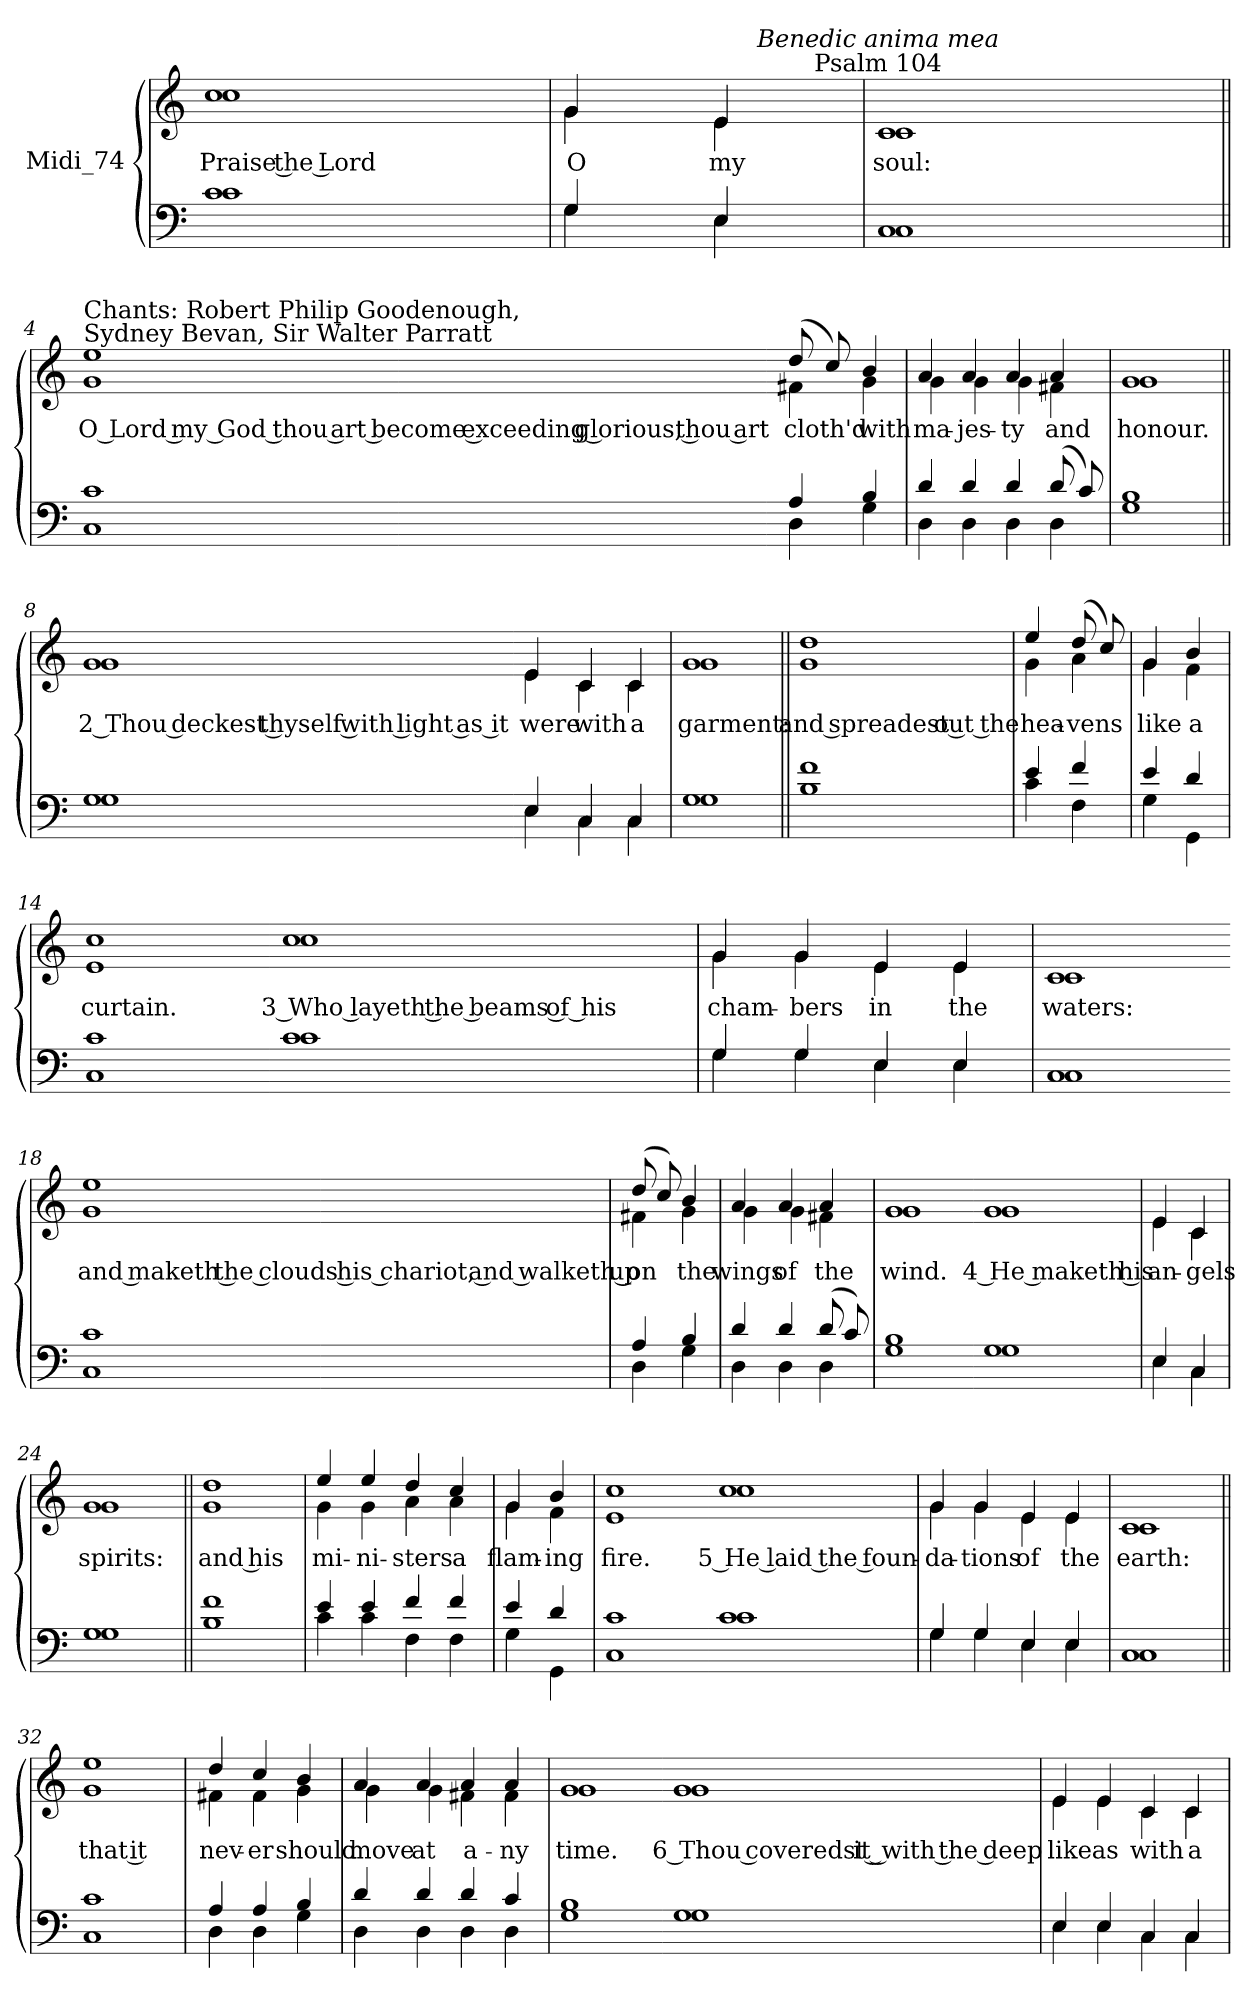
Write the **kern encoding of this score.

**kern	**kern	**text
*part2	*part1	*part1
*staff2	*staff1	*staff1
*I"Midi_74	*I"Midi_74	*
*clefF4	*clefG2	*
*k[]	*k[]	*
*C:	*C:	*
=1	=1	=1
*^	*	*
!	!	!	!LO:LY:b
*	*	*^	*
1c	1c	1cc	1cc	Praise the Lord
=2	=2	=2	=2	=2
!	!	!	!	!LO:LY:b
4G	4G	4g	4g	O
!	!	!	!	!LO:LY:b
4E	4E	4e	4e	my
=3	=3	=3	=3	=3
!	!	!LO:TX:a:cj:t=Psalm 104	!	!
!	!	!LO:TX:a:i:cj:t=Benedic anima mea	!	!
!	!	!	!	!LO:LY:b
1C	1C	1c	1c	soul:
=4||	=4||	=4||	=4||	=4||
!	!	!LO:TX:a:t=Chants&colon; Robert Philip Goodenough,\nSydney Bevan, Sir Walter Parratt	!	!
!	!	!	!	!LO:LY:b
1c	1C	1ee	1g	O Lord my God thou art become exceeding glorious, thou art
!!LO:LB:g=z	!!
=5-	=5-	=5-	=5-	=5-
!	!	!	!	!LO:LY:b
4A	4D	(>8dd	4f#X	cloth'd
.	.	8cc)	.	.
!	!	!	!	!LO:LY:b
4B	4G	4b	4g	with
=6	=6	=6	=6	=6
!	!	!	!	!LO:LY:b
4d	4D	4a	4g	ma-
!	!	!	!	!LO:LY:b
4d	4D	4a	4g	-jes-
!	!	!	!	!LO:LY:b
4d	4D	4a	4g	-ty
!	!	!	!	!LO:LY:b
(>8d	4D	4a	4f#X	and
8c)	.	.	.	.
=7	=7	=7	=7	=7
!	!	!	!	!LO:LY:b
1B	1G	1g	1g	honour.
=8||	=8||	=8||	=8||	=8||
!	!	!	!	!LO:LY:b
1G	1G	1g	1g	2 Thou deckest thyself with light as it
!!LO:LB:g=z	!!
=9-	=9-	=9-	=9-	=9-
!	!	!	!	!LO:LY:b
4E	4E	4e	4e	were
!	!	!	!	!LO:LY:b
4C	4C	4c	4c	with
!	!	!	!	!LO:LY:b
4C	4C	4c	4c	a
=10	=10	=10	=10	=10
!	!	!	!	!LO:LY:b
1G	1G	1g	1g	garment:
=11||	=11||	=11||	=11||	=11||
!	!	!	!	!LO:LY:b
1f	1B	1dd	1g	and spreadest out the
=12	=12	=12	=12	=12
!	!	!	!	!LO:LY:b
4e	4c	4ee	4g	hea-
!	!	!	!	!LO:LY:b
4f	4F	(>8dd	4a\	-vens
.	.	8cc)	.	.
=13	=13	=13	=13	=13
!	!	!	!	!LO:LY:b
4e	4G	4g	4g	like
!	!	!	!	!LO:LY:b
4d	4GG	4b	4f	a
=14	=14	=14	=14	=14
!	!	!	!	!LO:LY:b
1c	1C	1cc	1e	curtain.
!!LO:LB:g=z	!!
=15-	=15-	=15-	=15-	=15-
!	!	!	!	!LO:LY:b
1c	1c	1cc	1cc	3 Who layeth the beams of his
=16	=16	=16	=16	=16
!	!	!	!	!LO:LY:b
4G	4G	4g	4g	cham-
!	!	!	!	!LO:LY:b
4G	4G	4g	4g	-bers
!	!	!	!	!LO:LY:b
4E	4E	4e	4e	in
!	!	!	!	!LO:LY:b
4E	4E	4e	4e	the
=17	=17	=17	=17	=17
!	!	!	!	!LO:LY:b
1C	1C	1c	1c	waters:
!!LO:LB:g=z	!!
=18-	=18-	=18-	=18-	=18-
!	!	!	!	!LO:LY:b
1c	1C	1ee	1g	and maketh the clouds his chariot, and walketh up-
=19	=19	=19	=19	=19
!	!	!	!	!LO:LY:b
4A	4D	(>8dd	4f#X	-on
.	.	8cc)	.	.
!	!	!	!	!LO:LY:b
4B	4G	4b	4g	the
=20	=20	=20	=20	=20
!	!	!	!	!LO:LY:b
4d	4D	4a	4g	wings
!	!	!	!	!LO:LY:b
4d	4D	4a	4g	of
!	!	!	!	!LO:LY:b
(>8d	4D	4a	4f#X	the
8c)	.	.	.	.
=21	=21	=21	=21	=21
!	!	!	!	!LO:LY:b
1B	1G	1g	1g	wind.
!!LO:LB:g=z	!!
=22-	=22-	=22-	=22-	=22-
!	!	!	!	!LO:LY:b
1G	1G	1g	1g	4 He maketh his
=23	=23	=23	=23	=23
!	!	!	!	!LO:LY:b
4E	4E	4e	4e	an-
!	!	!	!	!LO:LY:b
4C	4C	4c	4c	-gels
=24	=24	=24	=24	=24
!	!	!	!	!LO:LY:b
1G	1G	1g	1g	spirits:
=25||	=25||	=25||	=25||	=25||
!	!	!	!	!LO:LY:b
1f	1B	1dd	1g	and his
=26	=26	=26	=26	=26
!	!	!	!	!LO:LY:b
4e	4c	4ee	4g	mi-
!	!	!	!	!LO:LY:b
4e	4c	4ee	4g	-ni-
!	!	!	!	!LO:LY:b
4f	4F	4dd	4a	-sters
!	!	!	!	!LO:LY:b
4f	4F	4cc	4a	a
=27	=27	=27	=27	=27
!	!	!	!	!LO:LY:b
4e	4G	4g	4g	flam-
!	!	!	!	!LO:LY:b
4d	4GG	4b	4f	-ing
=28	=28	=28	=28	=28
!	!	!	!	!LO:LY:b
1c	1C	1cc	1e	fire.
!!LO:LB:g=z	!!
=29-	=29-	=29-	=29-	=29-
!	!	!	!	!LO:LY:b
1c	1c	1cc	1cc	5 He laid the foun-
=30	=30	=30	=30	=30
!	!	!	!	!LO:LY:b
4G	4G	4g	4g	-da-
!	!	!	!	!LO:LY:b
4G	4G	4g	4g	-tions
!	!	!	!	!LO:LY:b
4E	4E	4e	4e	of
!	!	!	!	!LO:LY:b
4E	4E	4e	4e	the
=31	=31	=31	=31	=31
!	!	!	!	!LO:LY:b
1C	1C	1c	1c	earth:
=32||	=32||	=32||	=32||	=32||
!	!	!	!	!LO:LY:b
1c	1C	1ee	1g	that it
=33	=33	=33	=33	=33
!	!	!	!	!LO:LY:b
4A	4D	4dd	4f#X	nev-
!	!	!	!	!LO:LY:b
4A	4D	4cc	4f#	-er
!	!	!	!	!LO:LY:b
4B	4G	4b	4g	should
=34	=34	=34	=34	=34
!	!	!	!	!LO:LY:b
4d	4D	4a	4g	move
!	!	!	!	!LO:LY:b
4d	4D	4a	4g	at
!	!	!	!	!LO:LY:b
4d	4D	4a	4f#X	a-
!	!	!	!	!LO:LY:b
4c	4D	4a	4f#	-ny
=35	=35	=35	=35	=35
!	!	!	!	!LO:LY:b
1B	1G	1g	1g	time.
!!LO:LB:g=z	!!
=36-	=36-	=36-	=36-	=36-
!	!	!	!	!LO:LY:b
1G	1G	1g	1g	6 Thou coveredst it with the deep
=37	=37	=37	=37	=37
!	!	!	!	!LO:LY:b
4E	4E	4e	4e	like
!	!	!	!	!LO:LY:b
4E	4E	4e	4e	as
!	!	!	!	!LO:LY:b
4C	4C	4c	4c	with
!	!	!	!	!LO:LY:b
4C	4C	4c	4c	a
*v	*v	*	*	*
*	*v	*v	*
=	=	=
*-	*-	*-
